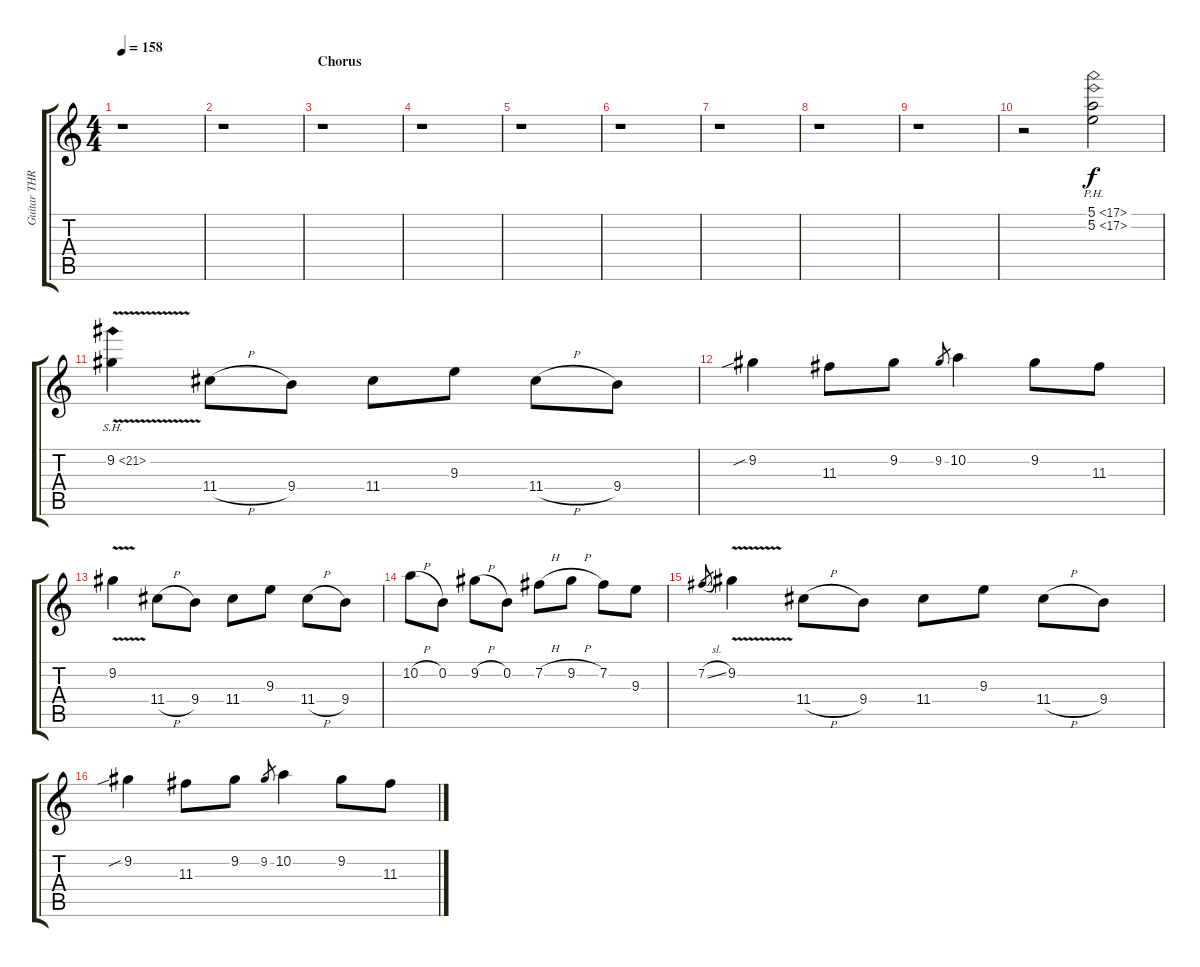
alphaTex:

\track ("Guitar THREE" "Guitar THR") {instrument distortionguitar}
\staff {score tabs}
\tuning (E4 B3 G3 D3 A2 E2) {hide}
\ts (4 4)
\tempo 158
\clef g2
\ks c
r.1{dy mp} |
r.1 |
\section ("" "Chorus")
r.1 |
r.1 |
r.1 |
r.1 |
r.1 |
r.1 |
r.1 |
r.2 (5.1{ph 12} 5.2{ph 12}).2{dy f volume 16} |
9.2{sh 12 v}.4 11.4{h}.8 9.4.8 11.4.8 9.3.8 11.4{h}.8 9.4.8 |
9.2{sib}.4 11.3.8 9.2.8 9.2.8{gr} 10.2.4 9.2.8 11.3.8 |
9.2{v}.4 11.4{h}.8 9.4.8 11.4.8 9.3.8 11.4{h}.8 9.4.8 |
10.2{h}.8 0.2.8 9.2{h}.8 0.2.8 7.2{h}.8 9.2{h}.8 7.2.8 9.3.8 |
7.2{sl}.8{gr} 9.2{v}.4 11.4{h}.8 9.4.8 11.4.8 9.3.8 11.4{h}.8 9.4.8 |
9.2{sib}.4 11.3.8 9.2.8 9.2.8{gr} 10.2.4 9.2.8 11.3.8
